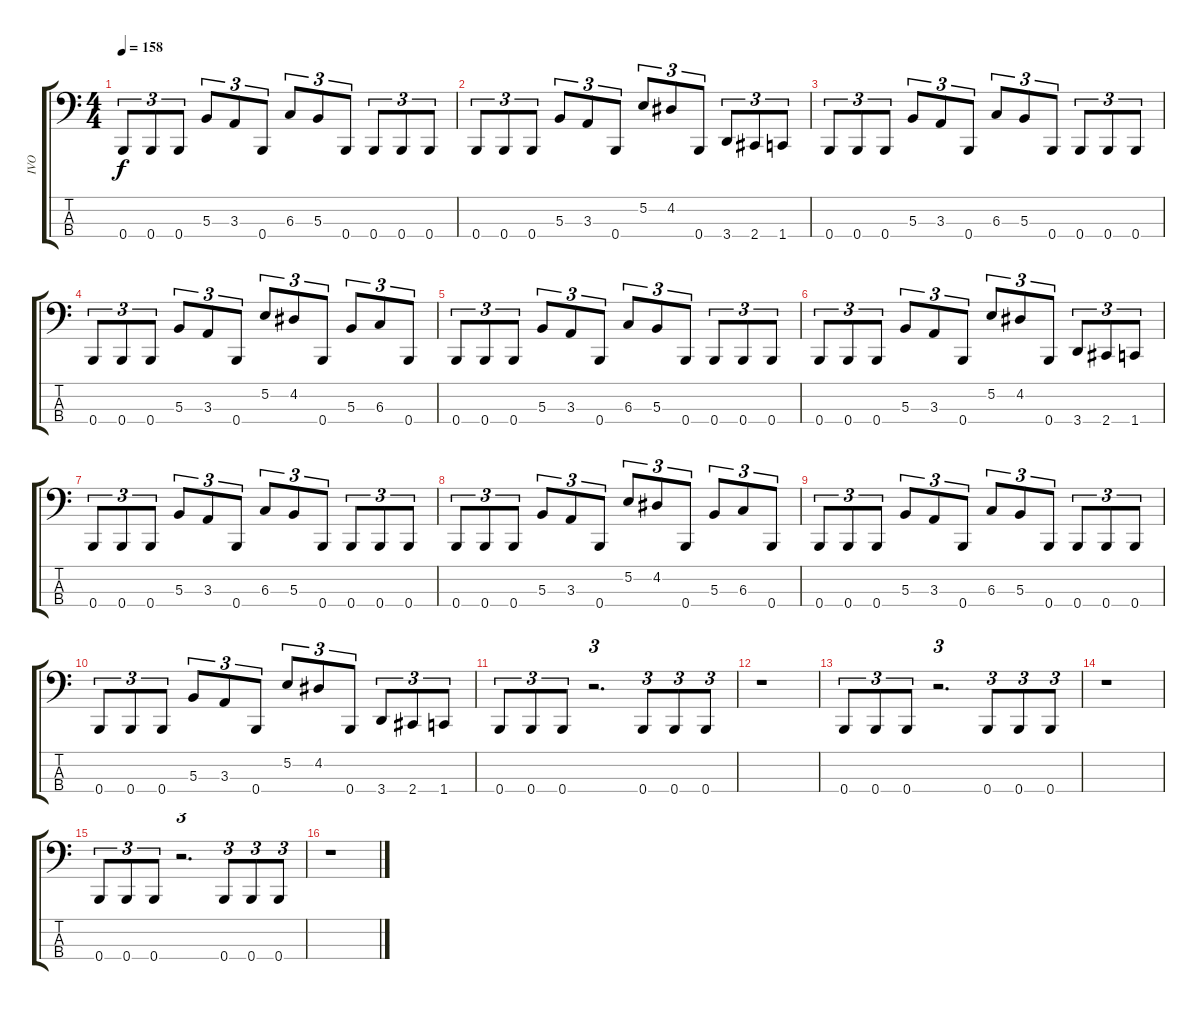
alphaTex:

\track ("IVO" "IVO") {instrument electricbasspick}
\staff {score tabs}
\tuning (E2 B1 Gb1 B0) {hide}
\ts (4 4)
\tempo 158
\clef f4
\ks c
0.4.8{tu (3 2) dy f} 0.4.8{tu (3 2)} 0.4.8{tu (3 2)} 5.3.8{tu (3 2)} 3.3.8{tu (3 2)} 0.4.8{tu (3 2)} 6.3.8{tu (3 2)} 5.3.8{tu (3 2)} 0.4.8{tu (3 2)} 0.4.8{tu (3 2)} 0.4.8{tu (3 2)} 0.4.8{tu (3 2)} |
0.4.8{tu (3 2)} 0.4.8{tu (3 2)} 0.4.8{tu (3 2)} 5.3.8{tu (3 2)} 3.3.8{tu (3 2)} 0.4.8{tu (3 2)} 5.2.8{tu (3 2)} 4.2.8{tu (3 2)} 0.4.8{tu (3 2)} 3.4.8{tu (3 2)} 2.4.8{tu (3 2)} 1.4.8{tu (3 2)} |
0.4.8{tu (3 2)} 0.4.8{tu (3 2)} 0.4.8{tu (3 2)} 5.3.8{tu (3 2)} 3.3.8{tu (3 2)} 0.4.8{tu (3 2)} 6.3.8{tu (3 2)} 5.3.8{tu (3 2)} 0.4.8{tu (3 2)} 0.4.8{tu (3 2)} 0.4.8{tu (3 2)} 0.4.8{tu (3 2)} |
0.4.8{tu (3 2)} 0.4.8{tu (3 2)} 0.4.8{tu (3 2)} 5.3.8{tu (3 2)} 3.3.8{tu (3 2)} 0.4.8{tu (3 2)} 5.2.8{tu (3 2)} 4.2.8{tu (3 2)} 0.4.8{tu (3 2)} 5.3.8{tu (3 2)} 6.3.8{tu (3 2)} 0.4.8{tu (3 2)} |
0.4.8{tu (3 2)} 0.4.8{tu (3 2)} 0.4.8{tu (3 2)} 5.3.8{tu (3 2)} 3.3.8{tu (3 2)} 0.4.8{tu (3 2)} 6.3.8{tu (3 2)} 5.3.8{tu (3 2)} 0.4.8{tu (3 2)} 0.4.8{tu (3 2)} 0.4.8{tu (3 2)} 0.4.8{tu (3 2)} |
0.4.8{tu (3 2)} 0.4.8{tu (3 2)} 0.4.8{tu (3 2)} 5.3.8{tu (3 2)} 3.3.8{tu (3 2)} 0.4.8{tu (3 2)} 5.2.8{tu (3 2)} 4.2.8{tu (3 2)} 0.4.8{tu (3 2)} 3.4.8{tu (3 2)} 2.4.8{tu (3 2)} 1.4.8{tu (3 2)} |
0.4.8{tu (3 2)} 0.4.8{tu (3 2)} 0.4.8{tu (3 2)} 5.3.8{tu (3 2)} 3.3.8{tu (3 2)} 0.4.8{tu (3 2)} 6.3.8{tu (3 2)} 5.3.8{tu (3 2)} 0.4.8{tu (3 2)} 0.4.8{tu (3 2)} 0.4.8{tu (3 2)} 0.4.8{tu (3 2)} |
0.4.8{tu (3 2)} 0.4.8{tu (3 2)} 0.4.8{tu (3 2)} 5.3.8{tu (3 2)} 3.3.8{tu (3 2)} 0.4.8{tu (3 2)} 5.2.8{tu (3 2)} 4.2.8{tu (3 2)} 0.4.8{tu (3 2)} 5.3.8{tu (3 2)} 6.3.8{tu (3 2)} 0.4.8{tu (3 2)} |
0.4.8{tu (3 2)} 0.4.8{tu (3 2)} 0.4.8{tu (3 2)} 5.3.8{tu (3 2)} 3.3.8{tu (3 2)} 0.4.8{tu (3 2)} 6.3.8{tu (3 2)} 5.3.8{tu (3 2)} 0.4.8{tu (3 2)} 0.4.8{tu (3 2)} 0.4.8{tu (3 2)} 0.4.8{tu (3 2)} |
0.4.8{tu (3 2)} 0.4.8{tu (3 2)} 0.4.8{tu (3 2)} 5.3.8{tu (3 2)} 3.3.8{tu (3 2)} 0.4.8{tu (3 2)} 5.2.8{tu (3 2)} 4.2.8{tu (3 2)} 0.4.8{tu (3 2)} 3.4.8{tu (3 2)} 2.4.8{tu (3 2)} 1.4.8{tu (3 2)} |
0.4.8{tu (3 2)} 0.4.8{tu (3 2)} 0.4.8{tu (3 2)} r.2{d tu (3 2)} 0.4.8{tu (3 2)} 0.4.8{tu (3 2)} 0.4.8{tu (3 2)} |
r.1 |
0.4.8{tu (3 2)} 0.4.8{tu (3 2)} 0.4.8{tu (3 2)} r.2{d tu (3 2)} 0.4.8{tu (3 2)} 0.4.8{tu (3 2)} 0.4.8{tu (3 2)} |
r.1 |
0.4.8{tu (3 2)} 0.4.8{tu (3 2)} 0.4.8{tu (3 2)} r.2{d tu (3 2)} 0.4.8{tu (3 2)} 0.4.8{tu (3 2)} 0.4.8{tu (3 2)} |
r.1
